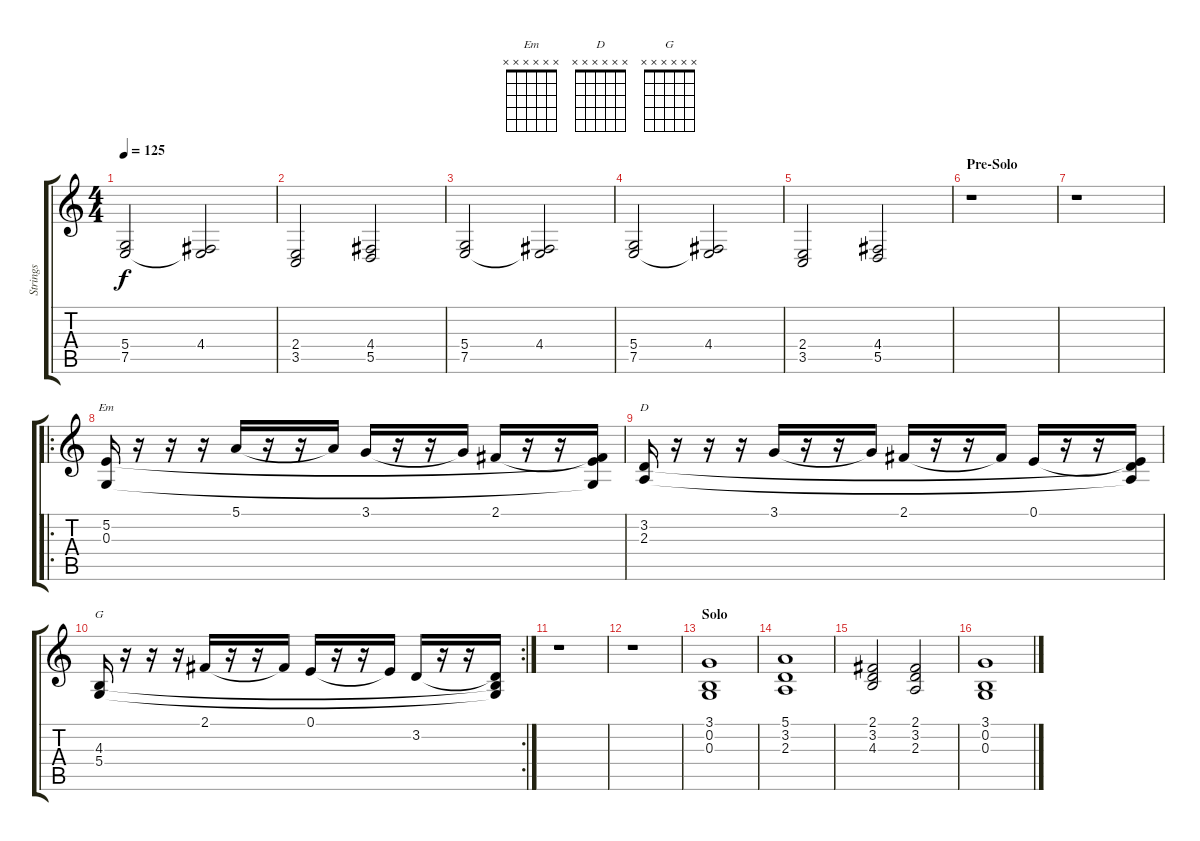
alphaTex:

\track ("Strings" "Strings") {instrument stringensemble1}
\staff {score tabs}
\tuning (E4 B3 G3 D3 A2 E2) {hide}
\chord ("Em" x x x x x x)
\chord ("D" x x x x x x)
\chord ("G" x x x x x x)
\ts (4 4)
\tempo 125
\clef g2
\ks c
(5.4 7.5).2{dy f} (4.4 7.5{t}).2 |
(2.4 3.5).2 (4.4 5.5).2 |
(5.4 7.5).2 (4.4 7.5{t}).2 |
(5.4 7.5).2 (4.4 7.5{t}).2 |
(2.4 3.5).2 (4.4 5.5).2 |
\section ("" "Pre-Solo")
r.1 |
r.1 |
\ro
(5.2 0.3).16{ch "Em" volume 13} r.16 r.16 r.16 5.1.16 r.16 r.16 5.1{t}.16 3.1.16 r.16 r.16 3.1{t}.16 2.1.16 r.16 r.16 (2.1{t} 5.2{t} 0.3{t}).16 |
(3.2 2.3).16{ch "D"} r.16 r.16 r.16 3.1.16 r.16 r.16 3.1{t}.16 2.1.16 r.16 r.16 2.1{t}.16 0.1.16 r.16 r.16 (0.1{t} 3.2{t} 2.3{t}).16 |
\rc 2
(4.3 5.4).16{ch "G"} r.16 r.16 r.16 2.1.16 r.16 r.16 2.1{t}.16 0.1.16 r.16 r.16 0.1{t}.16 3.2.16 r.16 r.16 (3.2{t} 4.3{t} 5.4{t}).16 |
r.1 |
r.1 |
\section ("" "Solo")
(3.1 0.2 0.3).1{volume 11} |
(5.1 3.2 2.3).1 |
(2.1 3.2 4.3).2 (2.1 3.2 2.3).2 |
(3.1 0.2 0.3).1
